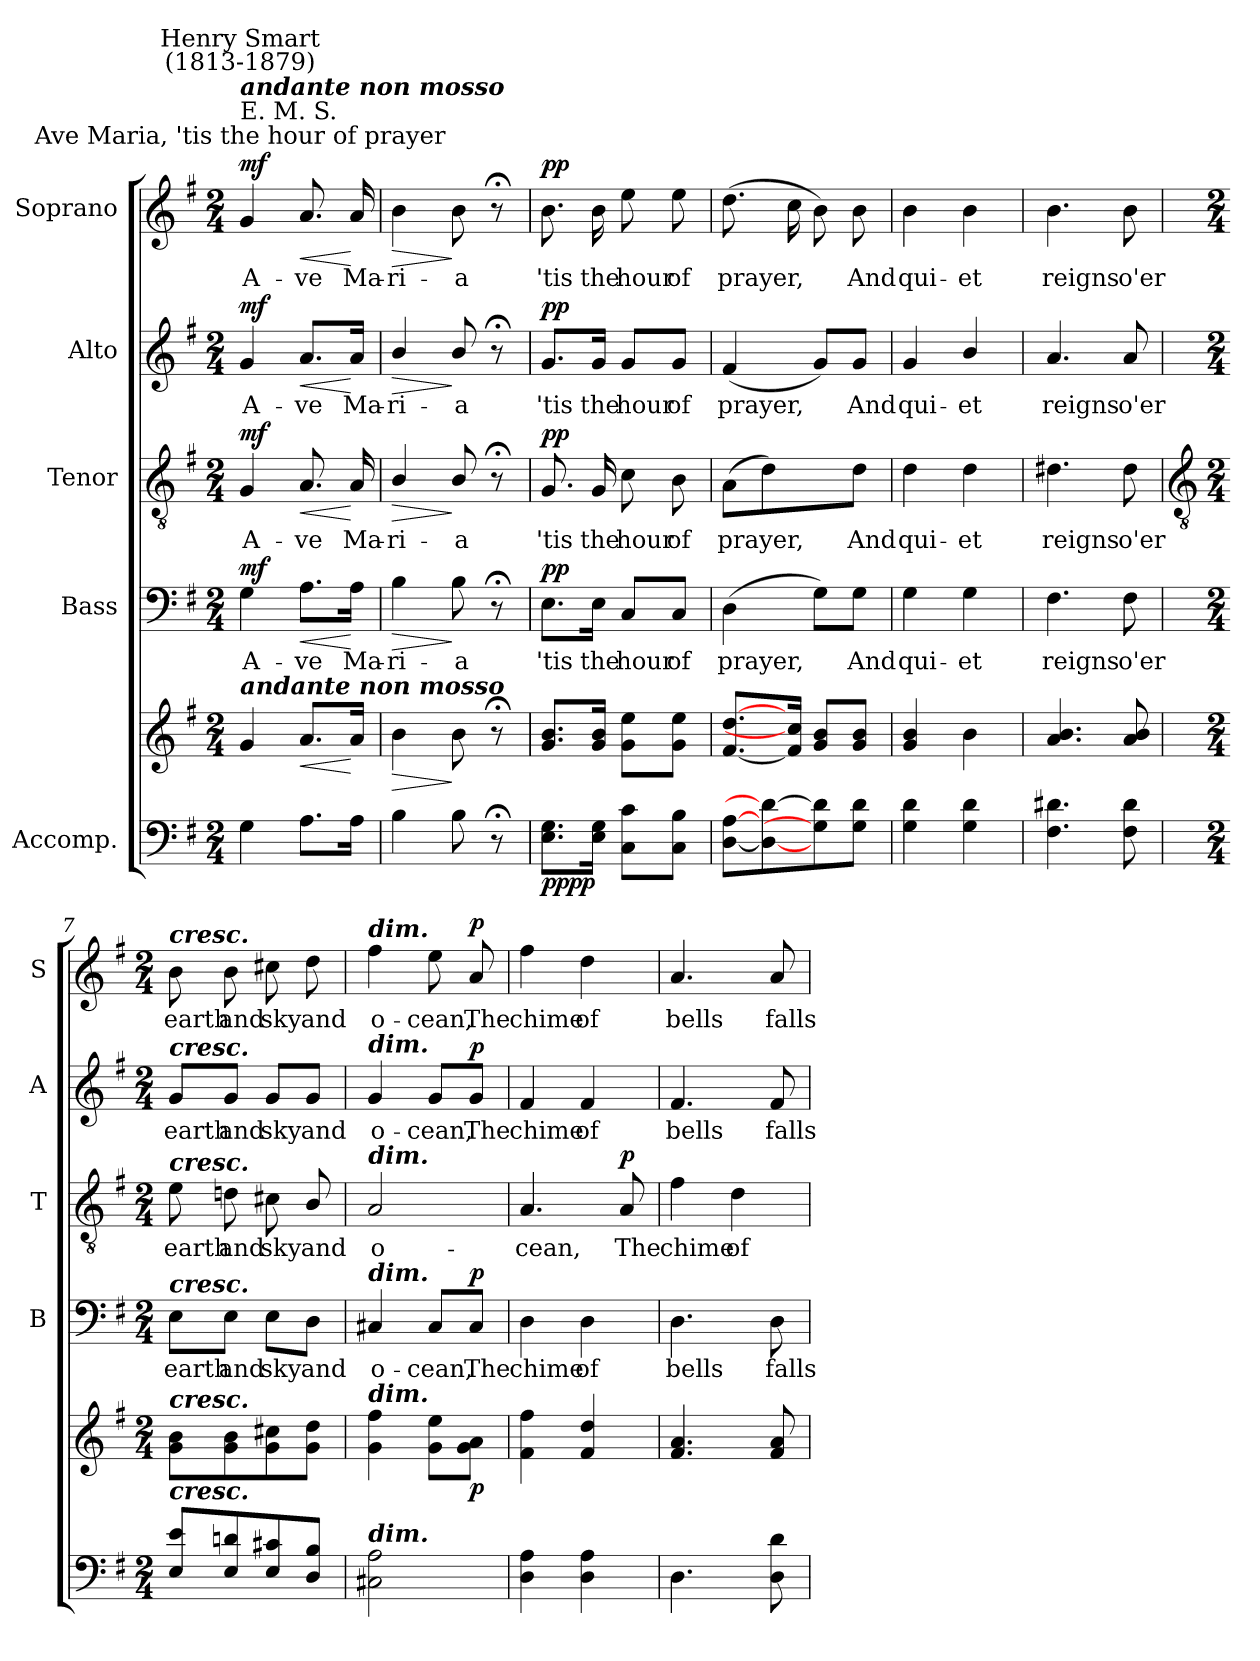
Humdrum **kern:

**kern	**kern	**dynam	**kern	**text	**dynam	**kern	**text	**dynam	**kern	**text	**dynam	**kern	**text	**dynam
*part5	*part5	*part5	*part4	*part4	*part4	*part3	*part3	*part3	*part2	*part2	*part2	*part1	*part1	*part1
*staff6	*staff5	*staff5/6	*staff4	*staff4	*staff4	*staff3	*staff3	*staff3	*staff2	*staff2	*staff2	*staff1	*staff1	*staff1
*I"Accomp.	*	*	*I"Bass	*	*	*I"Tenor	*	*	*I"Alto	*	*	*I"Soprano	*	*
*	*	*	*I'B	*	*	*I'T	*	*	*I'A	*	*	*I'S	*	*
*clefF4	*clefG2	*	*clefF4	*	*	*clefGv2	*	*	*clefG2	*	*	*clefG2	*	*
*k[f#]	*k[f#]	*	*k[f#]	*	*	*k[f#]	*	*	*k[f#]	*	*	*k[f#]	*	*
*G:	*G:	*	*G:	*	*	*G:	*	*	*G:	*	*	*G:	*	*
*M2/4	*M2/4	*	*M2/4	*	*	*M2/4	*	*	*M2/4	*	*	*M2/4	*	*
*MM40	*MM40	*	*MM40	*	*	*MM40	*	*	*MM40	*	*	*MM40	*	*
=1	=1	=1	=1	=1	=1	=1	=1	=1	=1	=1	=1	=1	=1	=1
!	!	!	!	!	!	!	!	!	!	!	!	!LO:TX:a:cj:t=Ave Maria, 'tis the hour of prayer	!	!
!	!	!	!	!	!	!	!	!	!	!	!	!LO:TX:a:t=E. M. S.	!	!
!	!	!	!	!	!	!	!	!	!	!	!	!LO:TX:a:Bi:t=andante non mosso	!	!
!	!	!	!	!	!	!	!	!	!	!	!	!LO:TX:a:cj:t=Henry Smart\n(1813-1879)	!	!
!	!LO:TX:a:Bi:t=andante non mosso	!	!	!	!	!	!	!	!	!	!	!	!	!
!	!	!LO:DY:b=2	!	!LO:LY:b	!	!	!LO:LY:b	!	!	!LO:LY:b	!	!	!LO:LY:b	!
!	!	!LO:DY:n=1:b	!	!	!LO:DY:b	!	!	!LO:DY:b	!	!	!LO:DY:b	!	!	!LO:DY:b
4G	4g	mf mf	4G	A-	mf	4G	A-	mf	4g	A-	mf	4g	A-	mf
!	!	!LO:HP:b	!	!LO:LY:b	!LO:HP:b	!	!LO:LY:b	!LO:HP:b	!	!LO:LY:b	!LO:HP:b	!	!LO:LY:b	!LO:HP:b
8.AL	8.aL	<	8.A\L	-ve	<	8.A	-ve	<	8.a/L	-ve	<	8.a	-ve	<
!	!	!	!	!LO:LY:b	!	!	!LO:LY:b	!	!	!LO:LY:b	!	!	!LO:LY:b	!
16AJ	16aJ	[	16A\Jk	Ma-	[	16A	Ma-	[	16a/Jk	Ma-	[	16a	Ma-	[
=2	=2	=2	=2	=2	=2	=2	=2	=2	=2	=2	=2	=2	=2	=2
!	!	!LO:HP:b	!	!LO:LY:b	!LO:HP:b	!	!LO:LY:b	!LO:HP:b	!	!LO:LY:b	!LO:HP:b	!	!LO:LY:b	!LO:HP:b
4B	4b	>	4B	-ri-	>	4B/	-ri-	>	4b/	-ri-	>	4b	-ri-	>
!	!	!	!	!LO:LY:b	!	!	!LO:LY:b	!	!	!LO:LY:b	!	!	!LO:LY:b	!
8B	8b	]	8B	-a	]	8B/	-a	]	8b/	-a	]	8b	-a	]
8r;<	8r;<	.	8r;<	.	.	8r;<	.	.	8r;<	.	.	8r;<	.	.
=3	=3	=3	=3	=3	=3	=3	=3	=3	=3	=3	=3	=3	=3	=3
!	!	!LO:DY:b=2	!	!LO:LY:b	!	!	!LO:LY:b	!	!	!LO:LY:b	!	!	!LO:LY:b	!
!	!	!LO:DY:n=1:b	!	!	!LO:DY:b	!	!	!LO:DY:b	!	!	!LO:DY:b	!	!	!LO:DY:b
8.E 8.GL	8.g 8.bL	pp pp	8.E\L	'tis	pp	8.G	'tis	pp	8.g/L	'tis	pp	8.b	'tis	pp
!	!	!	!	!LO:LY:b	!	!	!LO:LY:b	!	!	!LO:LY:b	!	!	!LO:LY:b	!
16E 16GJ	16g 16bJ	.	16E\Jk	the	.	16G	the	.	16g/Jk	the	.	16b	the	.
!	!	!	!	!LO:LY:b	!	!	!LO:LY:b	!	!	!LO:LY:b	!	!	!LO:LY:b	!
8C 8cL	8g 8eeL	.	8C/L	hour	.	8c	hour	.	8g/L	hour	.	8ee	hour	.
!	!	!	!	!LO:LY:b	!	!	!LO:LY:b	!	!	!LO:LY:b	!	!	!LO:LY:b	!
8C 8BJ	8g 8eeJ	.	8C/J	of	.	8B	of	.	8g/J	of	.	8ee	of	.
=4	=4	=4	=4	=4	=4	=4	=4	=4	=4	=4	=4	=4	=4	=4
!	!	!	!	!LO:LY:b	!	!	!LO:LY:b	!	!	!LO:LY:b	!	!	!LO:LY:b	!
[8D [8AL	[8.f# [8.ddL	.	(>4D	prayer,	.	(<8AL	prayer,	.	(<4f#	prayer,	.	(>8.ddL	prayer,	.
8D_ 8d_	.	.	.	.	.	4d)	.	.	.	.	.	.	.	.
.	16f#] 16cc]J	.	.	.	.	.	.	.	.	.	.	16ccL	.	.
8G] 8d]	8g 8bL	.	8G\L)	.	.	.	.	.	8g/L)	.	.	8bJ)	.	.
!	!	!	!	!LO:LY:b	!	!	!LO:LY:b	!	!	!LO:LY:b	!	!	!LO:LY:b	!
8G 8dJ	8g 8bJ	.	8G\J	And	.	8dJ	And	.	8g/J	And	.	8b	And	.
=5	=5	=5	=5	=5	=5	=5	=5	=5	=5	=5	=5	=5	=5	=5
!	!	!	!	!LO:LY:b	!	!	!LO:LY:b	!	!	!LO:LY:b	!	!	!LO:LY:b	!
4G 4d	4g 4b	.	4G	qui-	.	4d	qui-	.	4g	qui-	.	4b	qui-	.
!	!	!	!	!LO:LY:b	!	!	!LO:LY:b	!	!	!LO:LY:b	!	!	!LO:LY:b	!
4G 4d	4b	.	4G	-et	.	4d	-et	.	4b/	-et	.	4b	-et	.
=6	=6	=6	=6	=6	=6	=6	=6	=6	=6	=6	=6	=6	=6	=6
!	!	!	!	!LO:LY:b	!	!	!LO:LY:b	!	!	!LO:LY:b	!	!	!LO:LY:b	!
4.F# 4.d#X	4.a 4.b	.	4.F#	reigns	.	4.d#X	reigns	.	4.a	reigns	.	4.b	reigns	.
!	!	!	!	!LO:LY:b	!	!	!LO:LY:b	!	!	!LO:LY:b	!	!	!LO:LY:b	!
8F# 8d#	8a 8b	.	8F#	o'er	.	8d#	o'er	.	8a	o'er	.	8b	o'er	.
!!LO:LB:g=z
=7	=7	=7	=7	=7	=7	=7	=7	=7	=7	=7	=7	=7	=7	=7
*	*	*	*	*	*	*clefGv2	*	*	*	*	*	*	*	*
*M2/4	*M2/4	*	*M2/4	*	*	*M2/4	*	*	*M2/4	*	*	*M2/4	*	*
!	!	!	!	!	!	!	!	!	!	!	!	!LO:TX:a:Bi:t=cresc.	!	!
!	!	!	!	!	!	!	!	!	!LO:TX:a:Bi:t=cresc.	!	!	!	!	!
!	!	!	!	!	!	!LO:TX:a:Bi:t=cresc.	!	!	!	!	!	!	!	!
!	!	!	!LO:TX:a:Bi:t=cresc.	!	!	!	!	!	!	!	!	!	!	!
!	!LO:TX:a:Bi:t=cresc.	!	!	!	!	!	!	!	!	!	!	!	!	!
!LO:TX:a:Bi:t=cresc.	!	!	!	!	!	!	!	!	!	!	!	!	!	!
!	!	!	!	!LO:LY:b	!	!	!LO:LY:b	!	!	!LO:LY:b	!	!	!LO:LY:b	!
8E 8eL	8g 8bL	.	8E\L	earth	.	8e	earth	.	8g/L	earth	.	8b	earth	.
!	!	!	!	!LO:LY:b	!	!	!LO:LY:b	!	!	!LO:LY:b	!	!	!LO:LY:b	!
8E 8dn	8g 8b	.	8E\J	and	.	8dn	and	.	8g/J	and	.	8b	and	.
!	!	!	!	!LO:LY:b	!	!	!LO:LY:b	!	!	!LO:LY:b	!	!	!LO:LY:b	!
8E 8c#X	8g 8cc#X	.	8E\L	sky	.	8c#X	sky	.	8g/L	sky	.	8cc#X	sky	.
!	!	!	!	!LO:LY:b	!	!	!LO:LY:b	!	!	!LO:LY:b	!	!	!LO:LY:b	!
8D/ 8B/J	8g 8ddJ	.	8D\J	and	.	8B/	and	.	8g/J	and	.	8dd	and	.
=8	=8	=8	=8	=8	=8	=8	=8	=8	=8	=8	=8	=8	=8	=8
!	!	!	!	!	!	!	!	!	!	!	!	!LO:TX:a:Bi:t=dim.	!	!
!	!	!	!	!	!	!	!	!	!LO:TX:a:Bi:t=dim.	!	!	!	!	!
!	!	!	!	!	!	!LO:TX:a:Bi:t=dim.	!	!	!	!	!	!	!	!
!	!	!	!LO:TX:a:Bi:t=dim.	!	!	!	!	!	!	!	!	!	!	!
!	!LO:TX:a:Bi:t=dim.	!	!	!	!	!	!	!	!	!	!	!	!	!
!LO:TX:a:Bi:t=dim.	!	!	!	!	!	!	!	!	!	!	!	!	!	!
!	!	!	!	!LO:LY:b	!	!	!LO:LY:b	!	!	!LO:LY:b	!	!	!LO:LY:b	!
2C#X 2A	4g 4ff#	.	4C#X	o-	.	2A	o-	.	4g	o-	.	4ff#	o-	.
!	!	!	!	!LO:LY:b	!	!	!	!	!	!LO:LY:b	!	!	!LO:LY:b	!
.	8g 8eeL	.	8C#/L	-cean,	.	.	.	.	8g/L	-cean,	.	8ee	-cean,	.
!	!	!LO:DY:b	!	!LO:LY:b	!LO:DY:b	!	!	!	!	!LO:LY:b	!LO:DY:b	!	!LO:LY:b	!LO:DY:b
.	8g 8aJ	p	8C#/J	The	p	.	.	.	8g/J	The	p	8a	The	p
=9	=9	=9	=9	=9	=9	=9	=9	=9	=9	=9	=9	=9	=9	=9
!	!	!	!	!LO:LY:b	!	!	!LO:LY:b	!	!	!LO:LY:b	!	!	!LO:LY:b	!
4D 4A	4f# 4ff#	.	4D	chime	.	4.A	-cean,	.	4f#	chime	.	4ff#	chime	.
!	!	!	!	!LO:LY:b	!	!	!	!	!	!LO:LY:b	!	!	!LO:LY:b	!
4D 4A	4f# 4dd	.	4D	of	.	.	.	.	4f#	of	.	4dd	of	.
!	!	!	!	!	!	!	!LO:LY:b	!LO:DY:b	!	!	!	!	!	!
.	.	.	.	.	.	8A	The	p	.	.	.	.	.	.
=10	=10	=10	=10	=10	=10	=10	=10	=10	=10	=10	=10	=10	=10	=10
!	!	!	!	!LO:LY:b	!	!	!LO:LY:b	!	!	!LO:LY:b	!	!	!LO:LY:b	!
4.D	4.f# 4.a	.	4.D	bells	.	4f#	chime	.	4.f#	bells	.	4.a	bells	.
!	!	!	!	!	!	!	!LO:LY:b	!	!	!	!	!	!	!
.	.	.	.	.	.	4d	of	.	.	.	.	.	.	.
!	!	!	!	!LO:LY:b	!	!	!	!	!	!LO:LY:b	!	!	!LO:LY:b	!
8D 8d	8f# 8a	.	8D	falls	.	.	.	.	8f#	falls	.	8a	falls	.
=	=	=	=	=	=	=	=	=	=	=	=	=	=	=
*-	*-	*-	*-	*-	*-	*-	*-	*-	*-	*-	*-	*-	*-	*-
